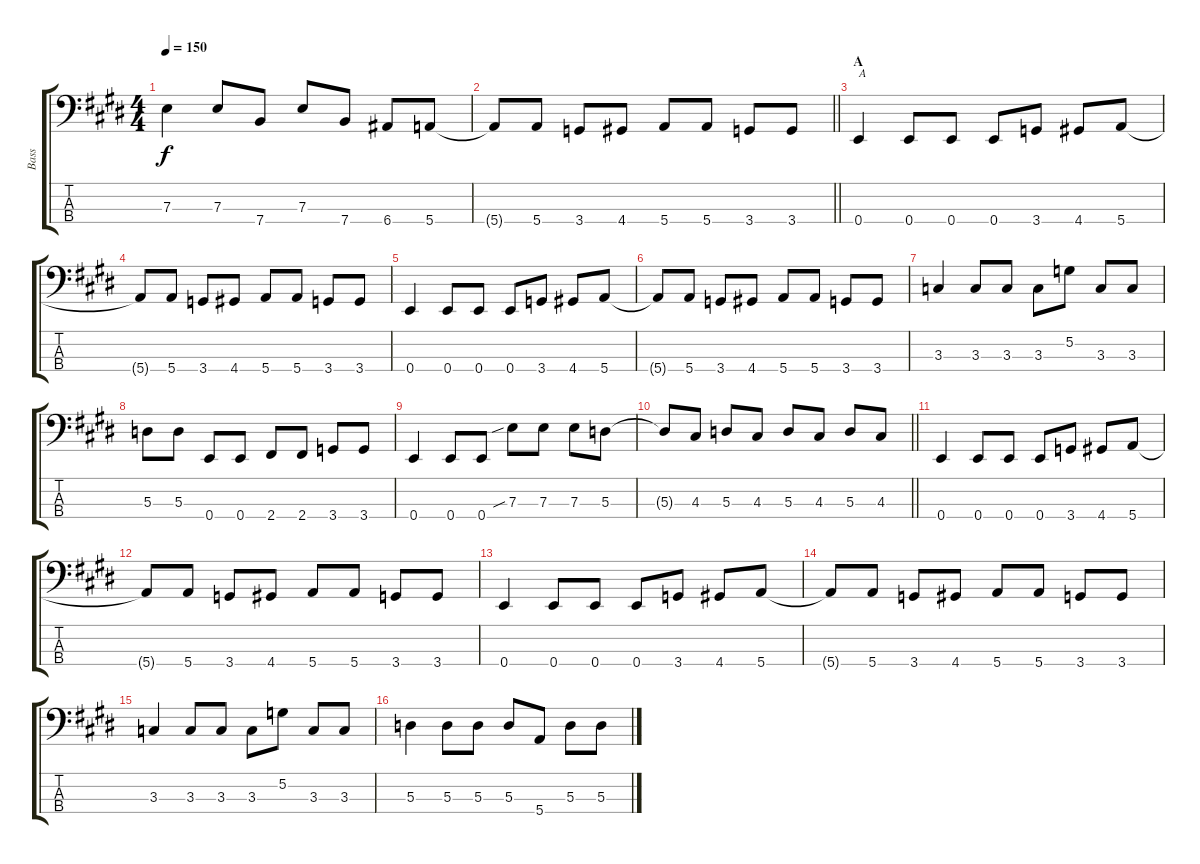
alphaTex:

\track ("Bass" "Bass") {instrument electricbasspick}
\staff {score tabs}
\tuning (G2 D2 A1 E1) {hide}
\ts (4 4)
\tempo 150
\clef f4
\ks e
7.3.4{dy f} 7.3.8 7.4.8 7.3.8 7.4.8 6.4.8 5.4.8 |
\barLineRight lightlight
5.4{t}.8 5.4.8 3.4.8 4.4.8 5.4.8 5.4.8 3.4.8 3.4.8 |
\section ("" "A")
0.4.4{txt "A"} 0.4.8 0.4.8 0.4.8 3.4.8 4.4.8 5.4.8 |
5.4{t}.8 5.4.8 3.4.8 4.4.8 5.4.8 5.4.8 3.4.8 3.4.8 |
0.4.4 0.4.8 0.4.8 0.4.8 3.4.8 4.4.8 5.4.8 |
5.4{t}.8 5.4.8 3.4.8 4.4.8 5.4.8 5.4.8 3.4.8 3.4.8 |
3.3.4 3.3.8 3.3.8 3.3.8 5.2.8 3.3.8 3.3.8 |
5.3.8 5.3.8 0.4.8 0.4.8 2.4.8 2.4.8 3.4.8 3.4.8 |
0.4.4 0.4.8 0.4.8 7.3{sib}.8 7.3.8 7.3.8 5.3.8 |
\barLineRight lightlight
5.3{t}.8 4.3.8 5.3.8 4.3.8 5.3.8 4.3.8 5.3.8 4.3.8 |
0.4.4 0.4.8 0.4.8 0.4.8 3.4.8 4.4.8 5.4.8 |
5.4{t}.8 5.4.8 3.4.8 4.4.8 5.4.8 5.4.8 3.4.8 3.4.8 |
0.4.4 0.4.8 0.4.8 0.4.8 3.4.8 4.4.8 5.4.8 |
5.4{t}.8 5.4.8 3.4.8 4.4.8 5.4.8 5.4.8 3.4.8 3.4.8 |
3.3.4 3.3.8 3.3.8 3.3.8 5.2.8 3.3.8 3.3.8 |
5.3.4 5.3.8 5.3.8 5.3.8 5.4.8 5.3.8 5.3.8
